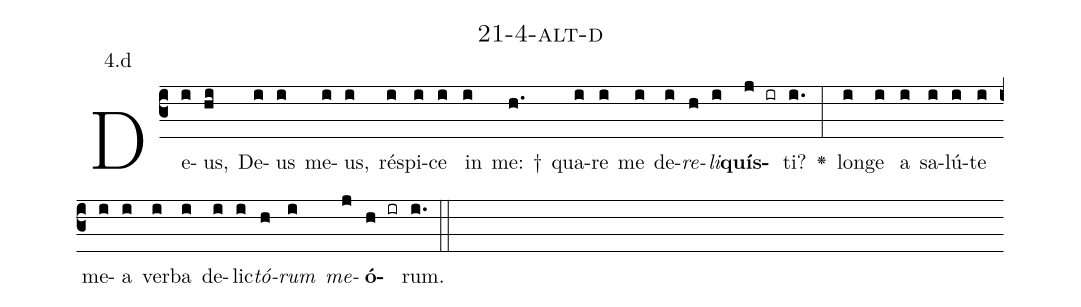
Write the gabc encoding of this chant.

name: 21-4-alt-d;
annotation: 4.d;
%%
(c3)De(i)us,(hi) De(i)us(i) me(i)us,(i) ré(i)spi(i)ce(i) in(i) me: †(h.) qua(i)re(i) me(i) de(i)<i>re</i>(h)<i>li</i>(i)<b>quís</b>(j ir)ti?(i.) <v>\greheightstar</v>(:) lon(i)ge(i) a(i) sa(i)lú(i)te(i) me(i)a(i) ver(i)ba(i) de(i)lic(i)<i>tó</i>(h)<i>rum</i>(i) <i>me</i>(j)<b>ó</b>(h ir)rum.(i.) (::)


%E(i) u(h) o(i) u(j) a(h) e.(i.) (::)
